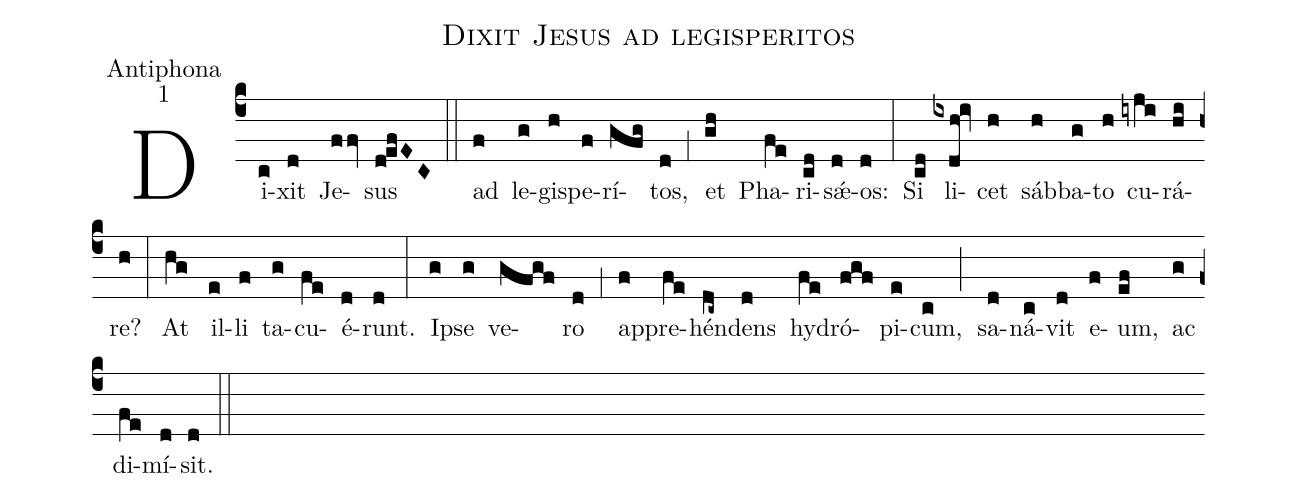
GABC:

name:Dixit Jesus ad legisperitos;
office-part:Antiphona;
mode:1;
%%
(c4) Di(c)xit(d) Je(ffv)sus(d!efEC) (::) ad(f) le(g)gi(h)spe(f)rí(gfg)tos,(d) (;1) et(gh) Pha(fe)ri(cd)s<sp>'ae</sp>(d)os:(d) (:) Si(cd) li(ixdh!iv)cet(h) sáb(h)ba(g)to(h) cu(iyji)rá(hi)re?(h) (:) At(hg) il(e)li(f) ta(g)cu(fe)é(d)runt.(d) (:) I(g)pse(g) ve(gfgf)ro(d) (;1) ap(f)pre(fe)hén(dc~)dens(d) hy(fe)dró(fgf)pi(e)cum,(c) (;) sa(d)ná(c)vit(d) e(f)um,(ef) ac(g) di(fe)mí(d)sit.(d) (::)
